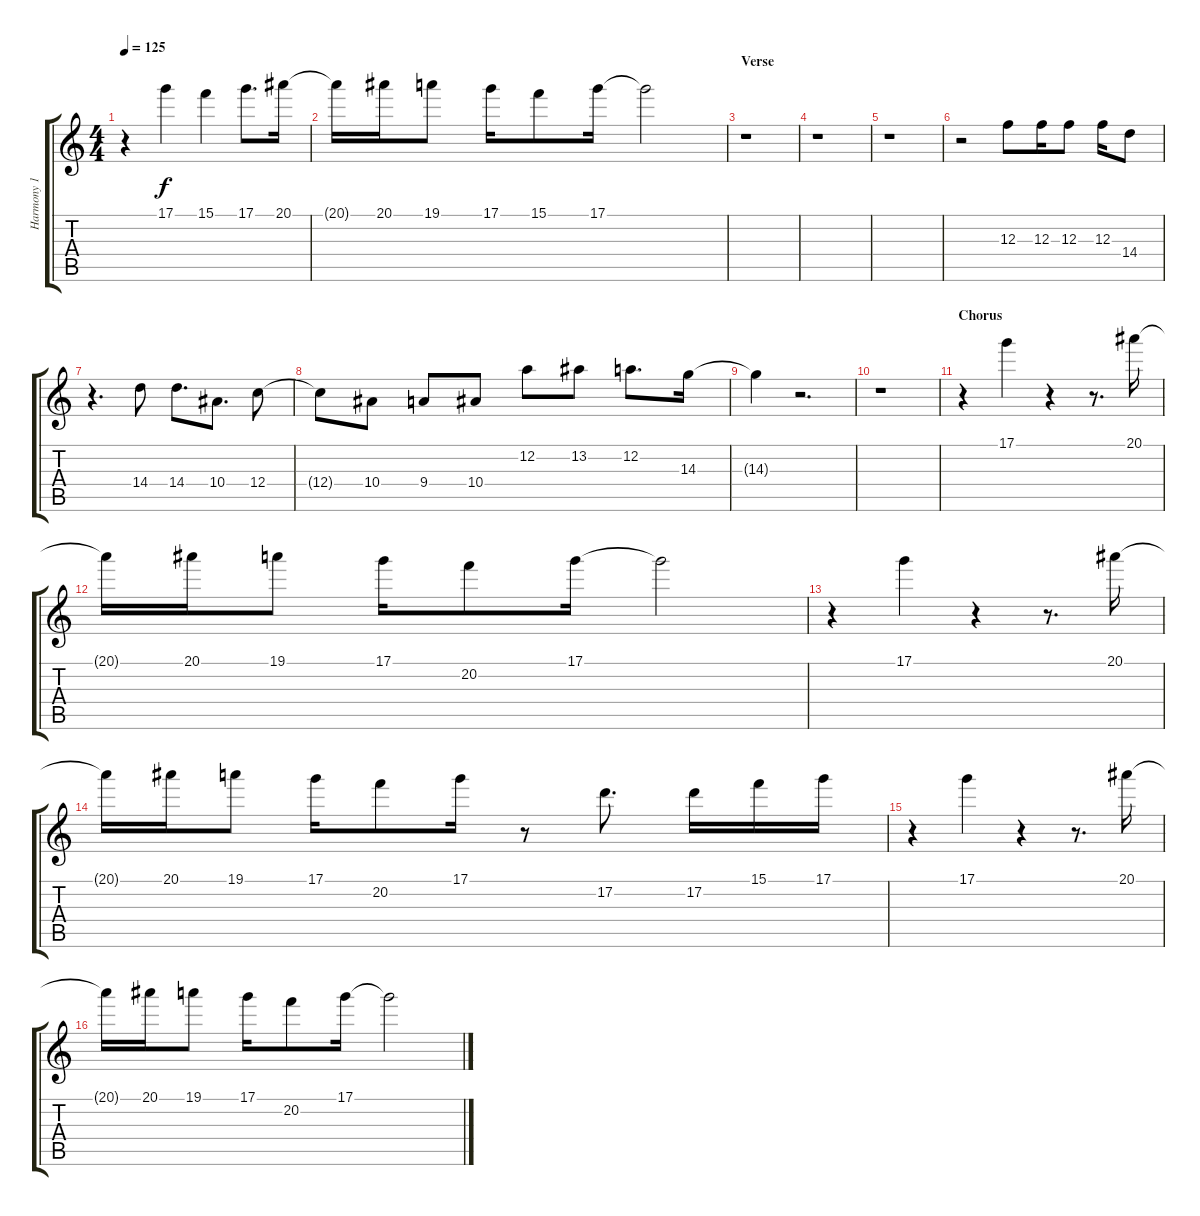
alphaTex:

\track ("Harmony 1" "Harmony 1") {instrument overdrivenguitar}
\staff {score tabs}
\tuning (D4 A3 F3 C3 G2 C2) {hide}
\ts (4 4)
\tempo 125
\clef g2
\ks aminor
r.4{dy f} 17.1.4 15.1.4 17.1.8{d} 20.1.16 |
20.1{t}.16 20.1.16 19.1.8 17.1.16 15.1.8 17.1.16 17.1{t}.2 |
\section ("" "Verse")
r.1 |
r.1 |
r.1 |
r.2 12.3.8 12.3.16 12.3.8 12.3.16 14.4.8 |
r.4{d} 14.4.8 14.4.8{d} 10.4.8{d} 12.4.8 |
12.4{t}.8 10.4.8 9.4.8 10.4.8 12.2.8 13.2.8 12.2.8{d} 14.3.16 |
14.3{t}.4 r.2{d} |
r.1 |
\section ("" "Chorus")
r.4 17.1.4 r.4 r.8{d} 20.1.16 |
20.1{t}.16 20.1.16 19.1.8 17.1.16 20.2.8 17.1.16 17.1{t}.2 |
r.4 17.1.4 r.4 r.8{d} 20.1.16 |
20.1{t}.16 20.1.16 19.1.8 17.1.16 20.2.8 17.1.16 r.8 17.2.8{d} 17.2.16 15.1.16 17.1.16 |
r.4 17.1.4 r.4 r.8{d} 20.1.16 |
20.1{t}.16 20.1.16 19.1.8 17.1.16 20.2.8 17.1.16 17.1{t}.2
